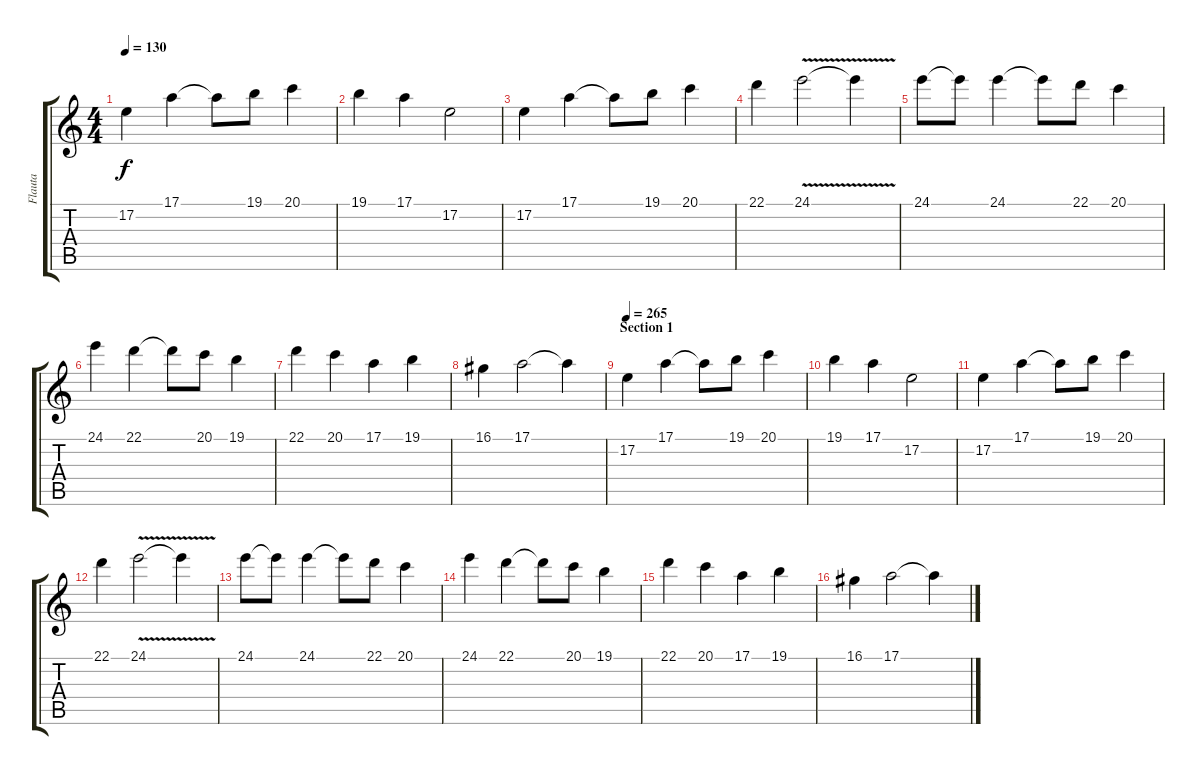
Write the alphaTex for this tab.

\track ("Flauta" "Flauta") {instrument panflute}
\staff {score tabs}
\tuning (E4 B3 G3 D3 A2 E2) {hide}
\ts (4 4)
\tempo 130
\clef g2
\ks c
17.2.4{dy f} 17.1.4 17.1{t}.8 19.1.8 20.1.4 |
19.1.4 17.1.4 17.2.2 |
17.2.4 17.1.4 17.1{t}.8 19.1.8 20.1.4 |
22.1.4 24.1{v}.2 24.1{t}.4 |
24.1.8 24.1{t}.8 24.1.4 24.1{t}.8 22.1.8 20.1.4 |
24.1.4 22.1.4 22.1{t}.8 20.1.8 19.1.4 |
22.1.4 20.1.4 17.1.4 19.1.4 |
16.1.4 17.1.2 17.1{t}.4 |
\section ("" "Section 1")
\tempo 265
17.2.4 17.1.4 17.1{t}.8 19.1.8 20.1.4 |
19.1.4 17.1.4 17.2.2 |
17.2.4 17.1.4 17.1{t}.8 19.1.8 20.1.4 |
22.1.4 24.1{v}.2 24.1{t}.4 |
24.1.8 24.1{t}.8 24.1.4 24.1{t}.8 22.1.8 20.1.4 |
24.1.4 22.1.4 22.1{t}.8 20.1.8 19.1.4 |
22.1.4 20.1.4 17.1.4 19.1.4 |
16.1.4 17.1.2 17.1{t}.4
